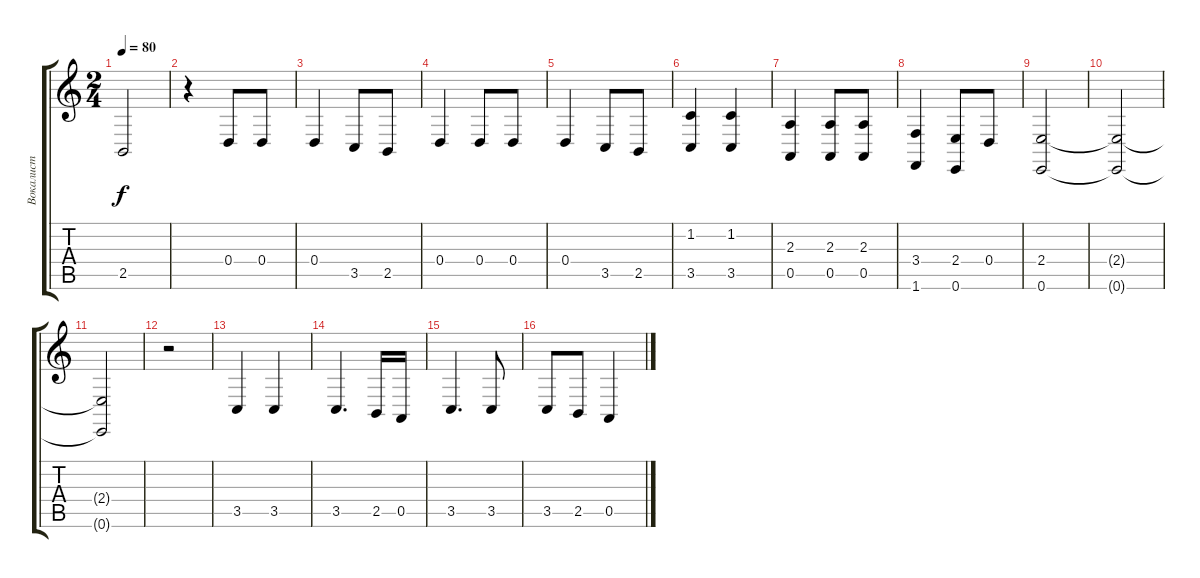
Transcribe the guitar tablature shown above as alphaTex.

\track ("Вокалист" "Вокалист") {instrument recorder}
\staff {score tabs}
\tuning (E4 B3 G3 D3 A2 E2) {hide}
\ts (2 4)
\tempo 80
\clef g2
\ks c
2.5.2{dy f} |
r.4 0.4.8 0.4.8 |
0.4.4 3.5.8 2.5.8 |
0.4.4 0.4.8 0.4.8 |
0.4.4 3.5.8 2.5.8 |
(1.2 3.5).4 (1.2 3.5).4 |
(2.3 0.5).4 (2.3 0.5).8 (2.3 0.5).8 |
(3.4 1.6).4 (2.4 0.6).8 0.4.8 |
(2.4 0.6).2 |
(2.4{t} 0.6{t}).2 |
(2.4{t} 0.6{t}).2 |
r.2 |
3.5.4 3.5.4 |
3.5.4{d} 2.5.16 0.5.16 |
3.5.4{d} 3.5.8 |
3.5.8 2.5.8 0.5.4
